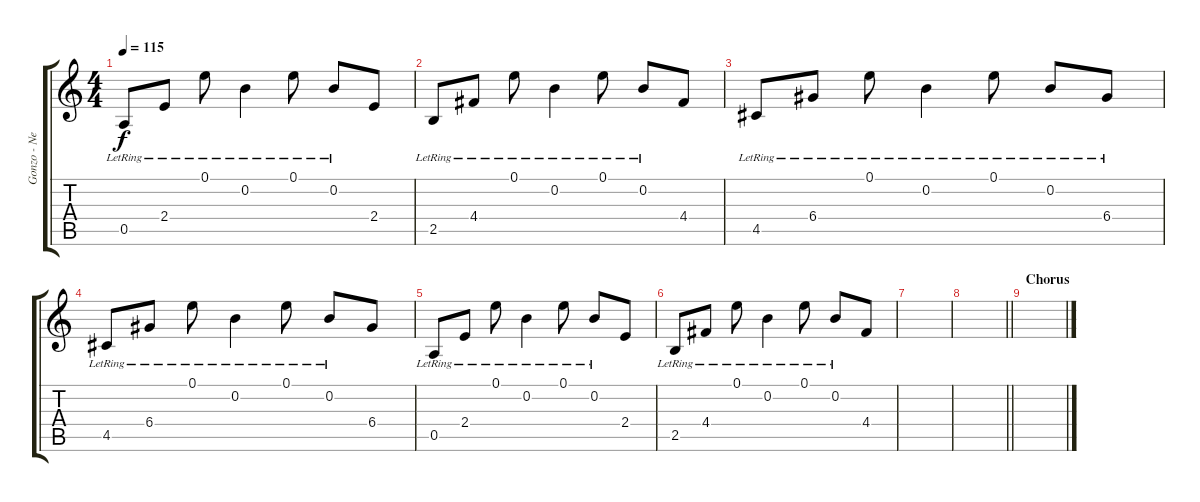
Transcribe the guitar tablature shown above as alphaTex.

\track ("Gonzo - Neck 1" "Gonzo - Ne") {instrument electricguitarjazz}
\staff {score tabs}
\tuning (E4 B3 G3 D3 A2 E2) {hide}
\ts (4 4)
\tempo 115
\clef g2
\ks c
0.5{lr}.8{dy f} 2.4{lr}.8 0.1{lr}.8 0.2{lr}.4 0.1{lr}.8 0.2{lr}.8 2.4.8 |
2.5{lr}.8 4.4{lr}.8 0.1{lr}.8 0.2{lr}.4 0.1{lr}.8 0.2{lr}.8 4.4.8 |
4.5{lr}.8 6.4{lr}.8 0.1{lr}.8 0.2{lr}.4 0.1{lr}.8 0.2{lr}.8 6.4{lr}.8 |
4.5{lr}.8 6.4{lr}.8 0.1{lr}.8 0.2{lr}.4 0.1{lr}.8 0.2{lr}.8 6.4.8 |
0.5{lr}.8 2.4{lr}.8 0.1{lr}.8 0.2{lr}.4 0.1{lr}.8 0.2{lr}.8 2.4.8 |
2.5{lr}.8 4.4{lr}.8 0.1{lr}.8 0.2{lr}.4 0.1{lr}.8 0.2{lr}.8 4.4.8 |
|
\barLineRight lightlight
|
\section ("" "Chorus")
